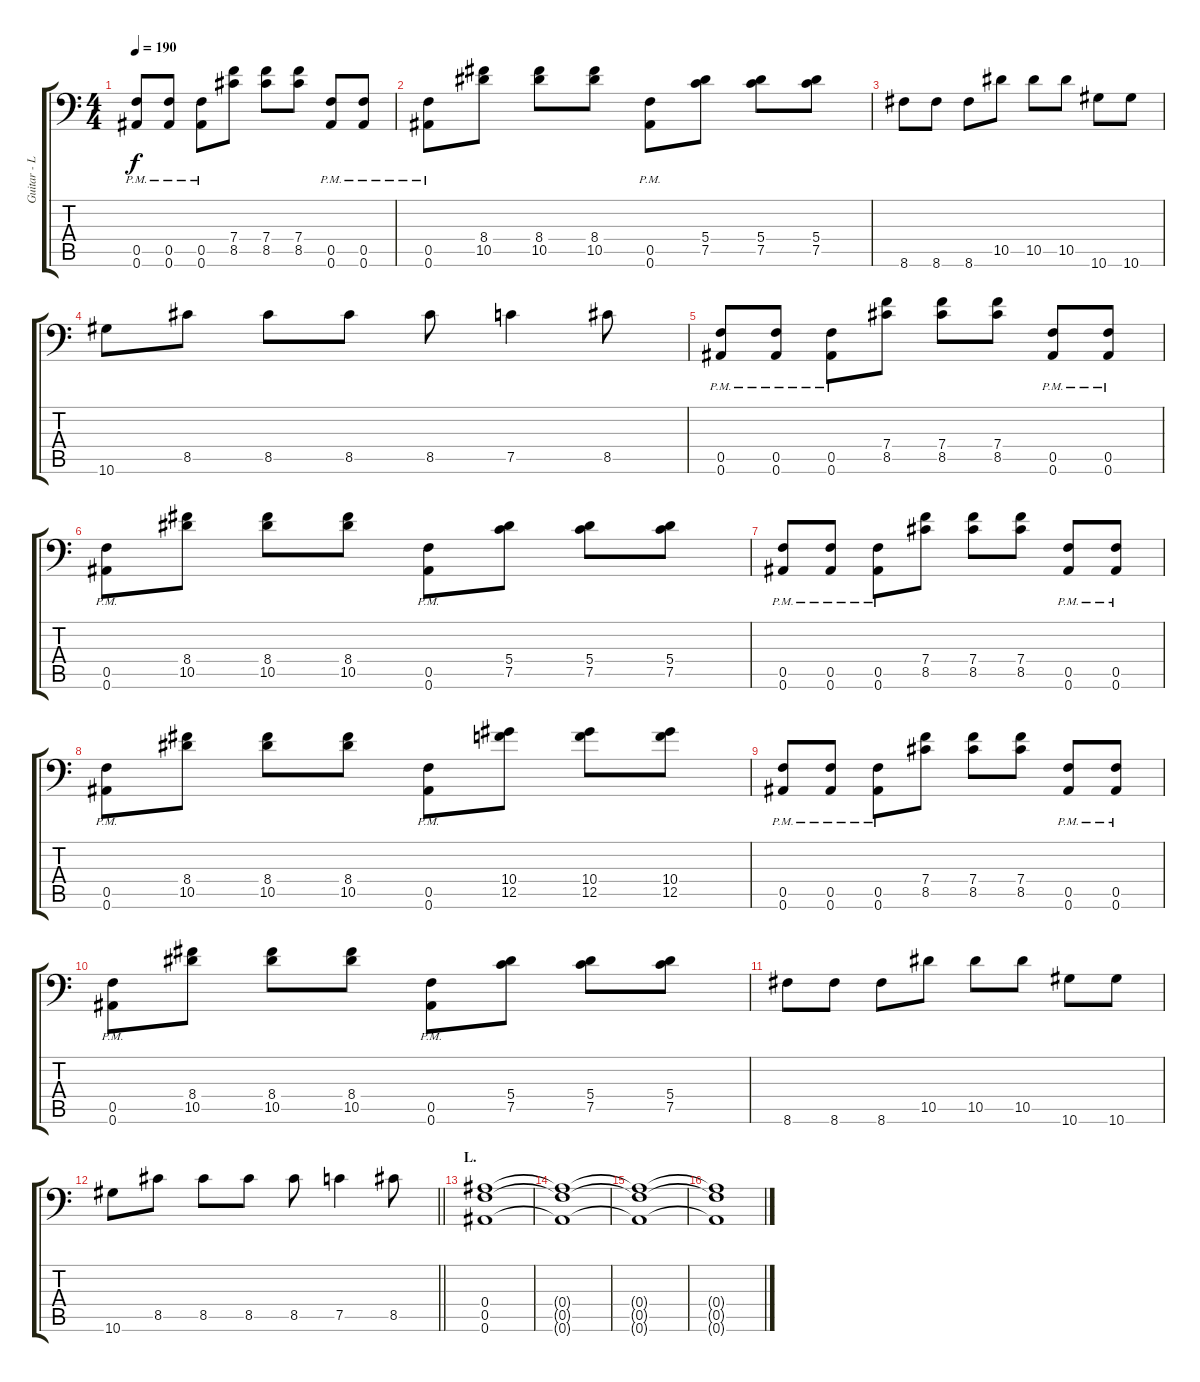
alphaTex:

\track ("Guitar - Left" "Guitar - L") {instrument distortionguitar}
\staff {score tabs}
\tuning (C4 G3 Eb3 Bb2 F2 Bb1) {hide}
\ts (4 4)
\tempo 190
\clef f4
\ks c
(0.5{pm} 0.6{pm}).8{dy f} (0.5{pm} 0.6{pm}).8 (0.5{pm} 0.6{pm}).8 (7.4 8.5).8 (7.4 8.5).8 (7.4 8.5).8 (0.5{pm} 0.6{pm}).8 (0.5{pm} 0.6{pm}).8 |
(0.5{pm} 0.6{pm}).8 (8.4 10.5).8 (8.4 10.5).8 (8.4 10.5).8 (0.5{pm} 0.6{pm}).8 (5.4 7.5).8 (5.4 7.5).8 (5.4 7.5).8 |
8.6.8 8.6.8 8.6.8 10.5.8 10.5.8 10.5.8 10.6.8 10.6.8 |
10.6.8 8.5.8 8.5.8 8.5.8 8.5.8 7.5.4 8.5.8 |
(0.5{pm} 0.6{pm}).8 (0.5{pm} 0.6{pm}).8 (0.5{pm} 0.6{pm}).8 (7.4 8.5).8 (7.4 8.5).8 (7.4 8.5).8 (0.5{pm} 0.6{pm}).8 (0.5{pm} 0.6{pm}).8 |
(0.5{pm} 0.6{pm}).8 (8.4 10.5).8 (8.4 10.5).8 (8.4 10.5).8 (0.5{pm} 0.6{pm}).8 (5.4 7.5).8 (5.4 7.5).8 (5.4 7.5).8 |
(0.5{pm} 0.6{pm}).8 (0.5{pm} 0.6{pm}).8 (0.5{pm} 0.6{pm}).8 (7.4 8.5).8 (7.4 8.5).8 (7.4 8.5).8 (0.5{pm} 0.6{pm}).8 (0.5{pm} 0.6{pm}).8 |
(0.5{pm} 0.6{pm}).8 (8.4 10.5).8 (8.4 10.5).8 (8.4 10.5).8 (0.5{pm} 0.6{pm}).8 (10.4 12.5).8 (10.4 12.5).8 (10.4 12.5).8 |
(0.5{pm} 0.6{pm}).8 (0.5{pm} 0.6{pm}).8 (0.5{pm} 0.6{pm}).8 (7.4 8.5).8 (7.4 8.5).8 (7.4 8.5).8 (0.5{pm} 0.6{pm}).8 (0.5{pm} 0.6{pm}).8 |
(0.5{pm} 0.6{pm}).8 (8.4 10.5).8 (8.4 10.5).8 (8.4 10.5).8 (0.5{pm} 0.6{pm}).8 (5.4 7.5).8 (5.4 7.5).8 (5.4 7.5).8 |
8.6.8 8.6.8 8.6.8 10.5.8 10.5.8 10.5.8 10.6.8 10.6.8 |
\barLineRight lightlight
10.6.8 8.5.8 8.5.8 8.5.8 8.5.8 7.5.4 8.5.8 |
\section ("" "L.")
(0.4 0.5 0.6).1 |
(0.4{t} 0.5{t} 0.6{t}).1 |
(0.4{t} 0.5{t} 0.6{t}).1 |
(0.4{t} 0.5{t} 0.6{t}).1
